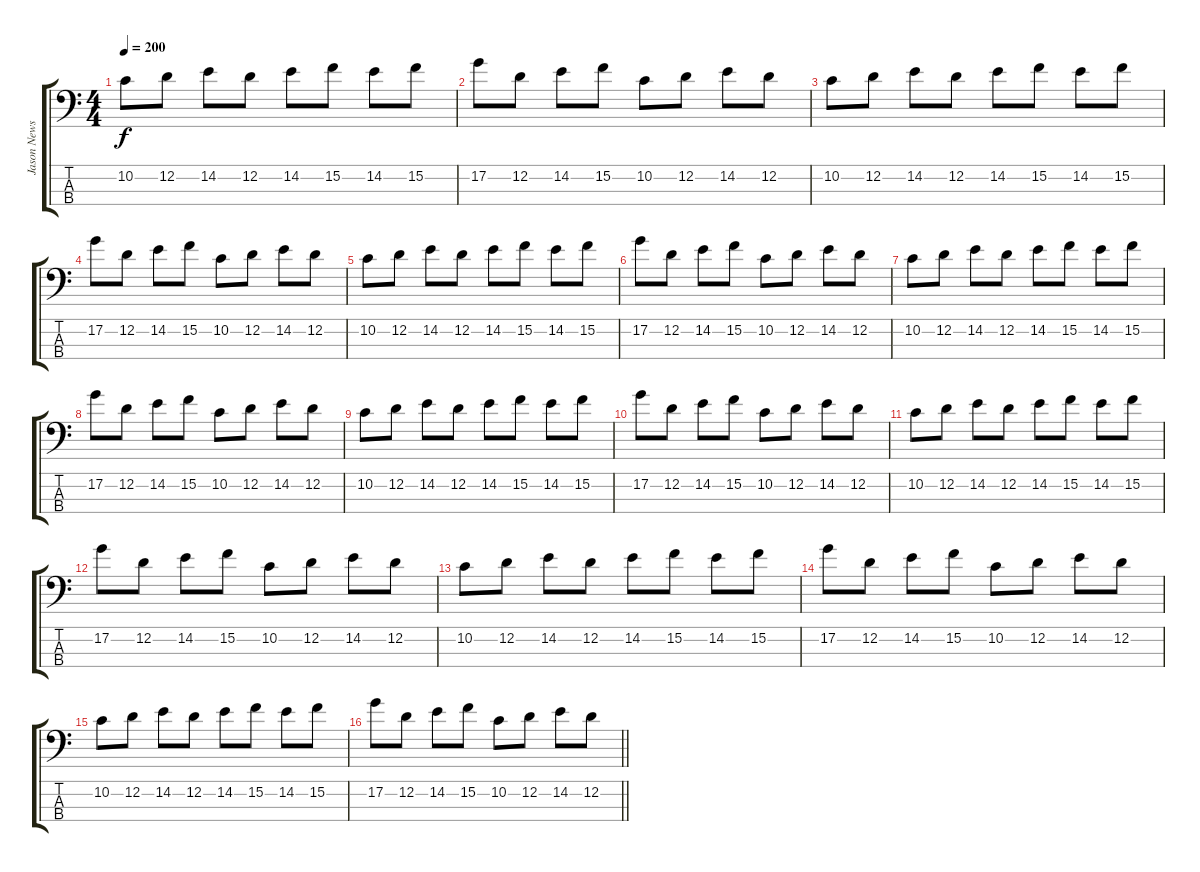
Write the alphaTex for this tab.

\track ("Jason Newsted" "Jason News") {instrument electricbasspick}
\staff {score tabs}
\tuning (G2 D2 A1 E1) {hide}
\ts (4 4)
\tempo 200
\clef f4
\ks c
10.2.8{dy f} 12.2.8 14.2.8 12.2.8 14.2.8 15.2.8 14.2.8 15.2.8 |
17.2.8 12.2.8 14.2.8 15.2.8 10.2.8 12.2.8 14.2.8 12.2.8 |
10.2.8 12.2.8 14.2.8 12.2.8 14.2.8 15.2.8 14.2.8 15.2.8 |
17.2.8 12.2.8 14.2.8 15.2.8 10.2.8 12.2.8 14.2.8 12.2.8 |
10.2.8 12.2.8 14.2.8 12.2.8 14.2.8 15.2.8 14.2.8 15.2.8 |
17.2.8 12.2.8 14.2.8 15.2.8 10.2.8 12.2.8 14.2.8 12.2.8 |
10.2.8 12.2.8 14.2.8 12.2.8 14.2.8 15.2.8 14.2.8 15.2.8 |
17.2.8 12.2.8 14.2.8 15.2.8 10.2.8 12.2.8 14.2.8 12.2.8 |
10.2.8 12.2.8 14.2.8 12.2.8 14.2.8 15.2.8 14.2.8 15.2.8 |
17.2.8 12.2.8 14.2.8 15.2.8 10.2.8 12.2.8 14.2.8 12.2.8 |
10.2.8 12.2.8 14.2.8 12.2.8 14.2.8 15.2.8 14.2.8 15.2.8 |
17.2.8 12.2.8 14.2.8 15.2.8 10.2.8 12.2.8 14.2.8 12.2.8 |
10.2.8 12.2.8 14.2.8 12.2.8 14.2.8 15.2.8 14.2.8 15.2.8 |
17.2.8 12.2.8 14.2.8 15.2.8 10.2.8 12.2.8 14.2.8 12.2.8 |
10.2.8 12.2.8 14.2.8 12.2.8 14.2.8 15.2.8 14.2.8 15.2.8 |
\barLineRight lightlight
17.2.8 12.2.8 14.2.8 15.2.8 10.2.8 12.2.8 14.2.8 12.2.8
